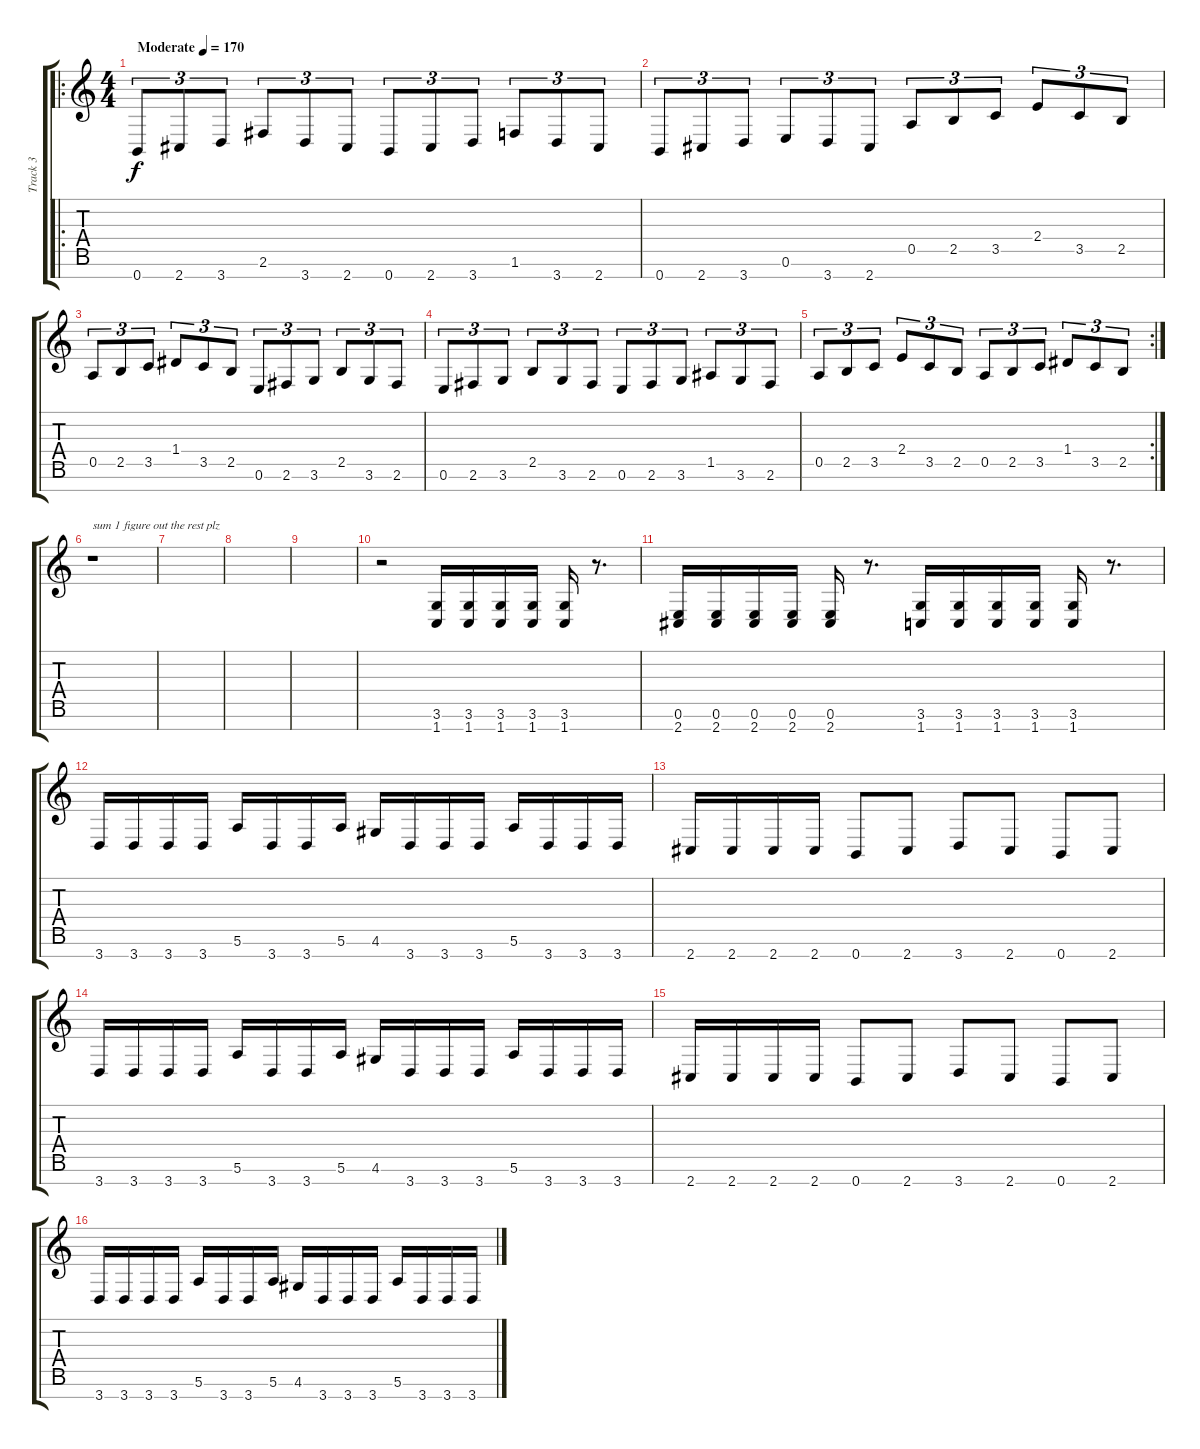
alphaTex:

\track ("Track 3" "Track 3") {instrument distortionguitar}
\staff {score tabs}
\tuning (E4 B3 G3 D3 A2 E2 B1) {hide}
\ro
\ts (4 4)
\tempo (170 "Moderate")
\clef g2
\ks c
0.7.8{tu (3 2) dy f instrument distortionguitar} 2.7.8{tu (3 2)} 3.7.8{tu (3 2)} 2.6.8{tu (3 2)} 3.7.8{tu (3 2)} 2.7.8{tu (3 2)} 0.7.8{tu (3 2)} 2.7.8{tu (3 2)} 3.7.8{tu (3 2)} 1.6.8{tu (3 2)} 3.7.8{tu (3 2)} 2.7.8{tu (3 2)} |
0.7.8{tu (3 2)} 2.7.8{tu (3 2)} 3.7.8{tu (3 2)} 0.6.8{tu (3 2)} 3.7.8{tu (3 2)} 2.7.8{tu (3 2)} 0.5.8{tu (3 2)} 2.5.8{tu (3 2)} 3.5.8{tu (3 2)} 2.4.8{tu (3 2)} 3.5.8{tu (3 2)} 2.5.8{tu (3 2)} |
0.5.8{tu (3 2)} 2.5.8{tu (3 2)} 3.5.8{tu (3 2)} 1.4.8{tu (3 2)} 3.5.8{tu (3 2)} 2.5.8{tu (3 2)} 0.6.8{tu (3 2)} 2.6.8{tu (3 2)} 3.6.8{tu (3 2)} 2.5.8{tu (3 2)} 3.6.8{tu (3 2)} 2.6.8{tu (3 2)} |
0.6.8{tu (3 2)} 2.6.8{tu (3 2)} 3.6.8{tu (3 2)} 2.5.8{tu (3 2)} 3.6.8{tu (3 2)} 2.6.8{tu (3 2)} 0.6.8{tu (3 2)} 2.6.8{tu (3 2)} 3.6.8{tu (3 2)} 1.5.8{tu (3 2)} 3.6.8{tu (3 2)} 2.6.8{tu (3 2)} |
\rc 2
0.5.8{tu (3 2)} 2.5.8{tu (3 2)} 3.5.8{tu (3 2)} 2.4.8{tu (3 2)} 3.5.8{tu (3 2)} 2.5.8{tu (3 2)} 0.5.8{tu (3 2)} 2.5.8{tu (3 2)} 3.5.8{tu (3 2)} 1.4.8{tu (3 2)} 3.5.8{tu (3 2)} 2.5.8{tu (3 2)} |
r.1{txt "sum 1 figure out the rest plz"} |
|
|
|
r.2 (3.6 1.7).16 (3.6 1.7).16 (3.6 1.7).16 (3.6 1.7).16 (3.6 1.7).16 r.8{d} |
(0.6 2.7).16 (0.6 2.7).16 (0.6 2.7).16 (0.6 2.7).16 (0.6 2.7).16 r.8{d} (3.6 1.7).16 (3.6 1.7).16 (3.6 1.7).16 (3.6 1.7).16 (3.6 1.7).16 r.8{d} |
3.7.16 3.7.16 3.7.16 3.7.16 5.6.16 3.7.16 3.7.16 5.6.16 4.6.16 3.7.16 3.7.16 3.7.16 5.6.16 3.7.16 3.7.16 3.7.16 |
2.7.16 2.7.16 2.7.16 2.7.16 0.7.8 2.7.8 3.7.8 2.7.8 0.7.8 2.7.8 |
3.7.16 3.7.16 3.7.16 3.7.16 5.6.16 3.7.16 3.7.16 5.6.16 4.6.16 3.7.16 3.7.16 3.7.16 5.6.16 3.7.16 3.7.16 3.7.16 |
2.7.16 2.7.16 2.7.16 2.7.16 0.7.8 2.7.8 3.7.8 2.7.8 0.7.8 2.7.8 |
3.7.16 3.7.16 3.7.16 3.7.16 5.6.16 3.7.16 3.7.16 5.6.16 4.6.16 3.7.16 3.7.16 3.7.16 5.6.16 3.7.16 3.7.16 3.7.16
